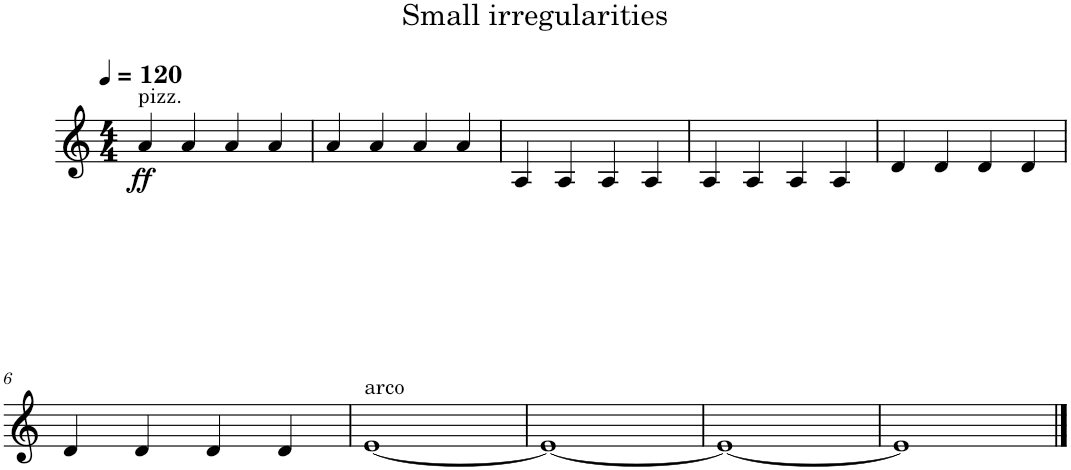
**kern	**dynam
*part1	*part1
*staff1	*staff1
*I"Violin	*
*I'Vln.	*
*clefG2	*
*k[]	*
*M4/4	*
*MM120	*
=1	=1
!LO:TX:a:t=pizz.	!
!	!LO:DY:b
4a/	ff
4a/	.
4a/	.
4a/	.
=2	=2
4a/	.
4a/	.
4a/	.
4a/	.
=3	=3
4A/	.
4A/	.
4A/	.
4A/	.
=4	=4
4A/	.
4A/	.
4A/	.
4A/	.
=5	=5
4d/	.
4d/	.
4d/	.
4d/	.
!!LO:LB:g=z
=6	=6
4d/	.
4d/	.
4d/	.
4d/	.
=7	=7
!LO:TX:a:t=arco	!
[1e	.
=8	=8
1e_	.
=9	=9
1e_	.
=10	=10
1e]	.
==	==
*-	*-
